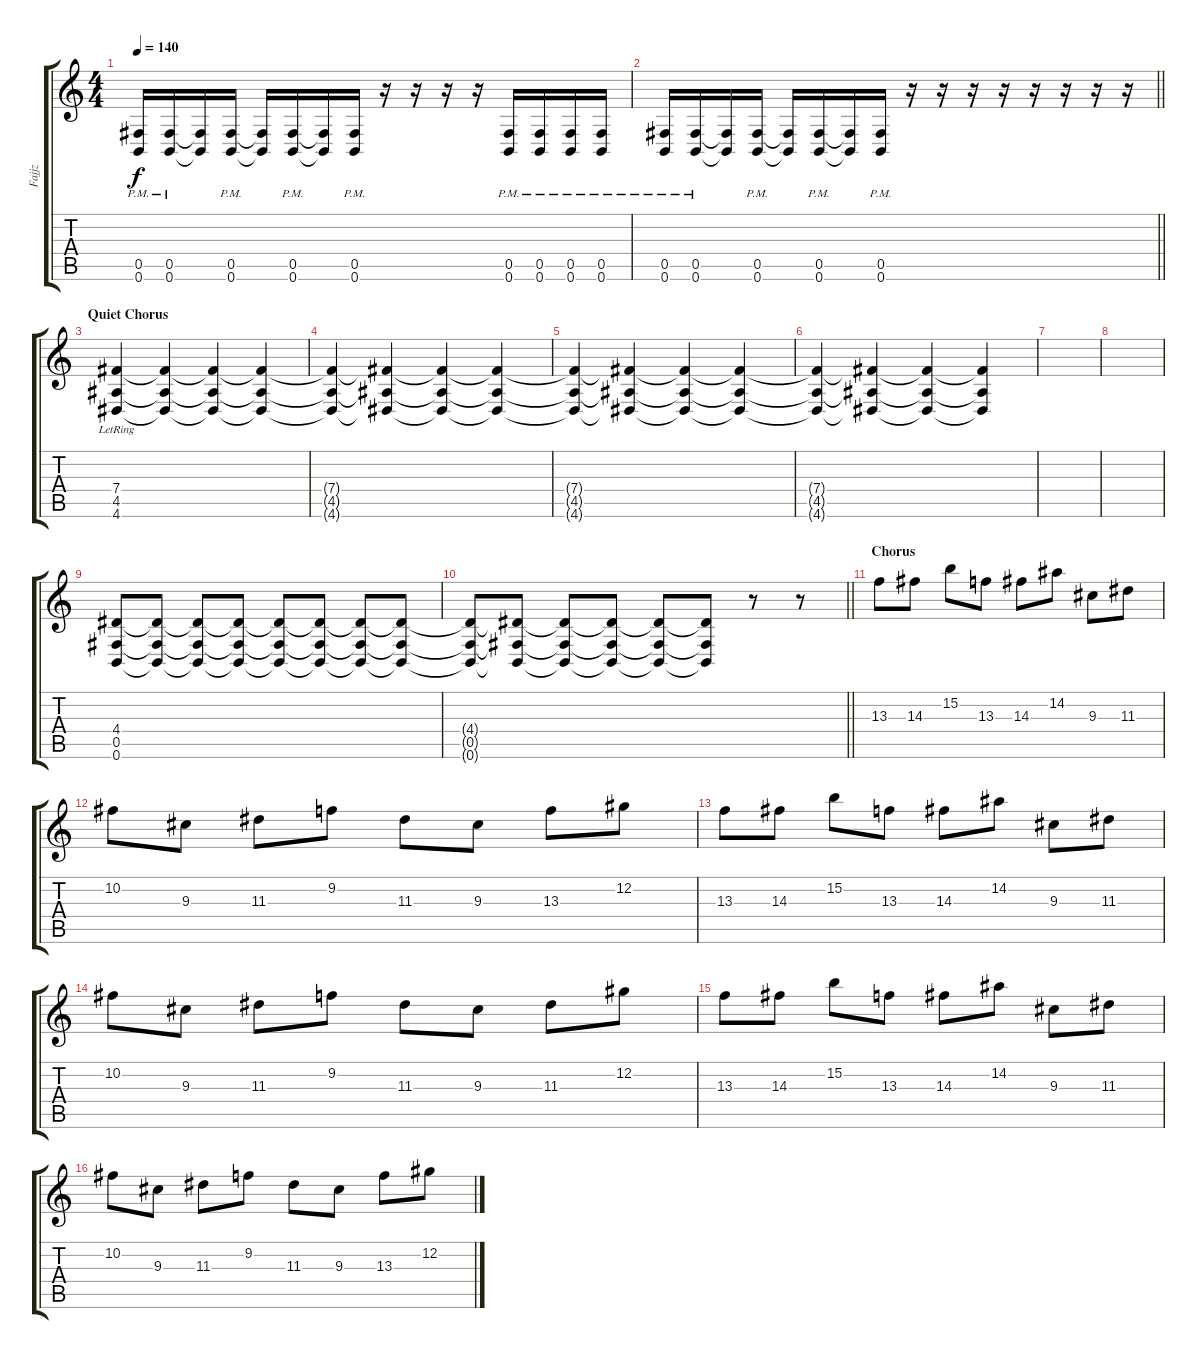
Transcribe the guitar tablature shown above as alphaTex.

\track ("Fajjz" "Fajjz") {instrument distortionguitar}
\staff {score tabs}
\tuning (Db4 Ab3 E3 B2 Gb2 B1) {hide}
\ts (4 4)
\tempo 140
\clef g2
\ks c
(0.5{pm} 0.6{pm}).16{dy f} (0.5{pm} 0.6{pm}).16 (0.5{t} 0.6{t}).16 (0.5{pm} 0.6{pm}).16 (0.5{t} 0.6{t}).16 (0.5{pm} 0.6{pm}).16 (0.5{t} 0.6{t}).16 (0.5{pm} 0.6{pm}).16 r.16 r.16 r.16 r.16 (0.5{pm} 0.6{pm}).16 (0.5{pm} 0.6{pm}).16 (0.5{pm} 0.6{pm}).16 (0.5{pm} 0.6{pm}).16 |
\barLineRight lightlight
(0.5{pm} 0.6{pm}).16 (0.5{pm} 0.6{pm}).16 (0.5{t} 0.6{t}).16 (0.5{pm} 0.6{pm}).16 (0.5{t} 0.6{t}).16 (0.5{pm} 0.6{pm}).16 (0.5{t} 0.6{t}).16 (0.5{pm} 0.6{pm}).16 r.16 r.16 r.16 r.16 r.16 r.16 r.16 r.16 |
\section ("" "Quiet Chorus")
(7.4{lr} 4.5{lr} 4.6{lr}).4 (7.4{t} 4.5{t} 4.6{t}).4 (7.4{t} 4.5{t} 4.6{t}).4 (7.4{t} 4.5{t} 4.6{t}).4 |
(7.4{t} 4.5{t} 4.6{t}).4{volume 0} (7.4{t} 4.5{t} 4.6{t}).4 (7.4{t} 4.5{t} 4.6{t}).4 (7.4{t} 4.5{t} 4.6{t}).4 |
(7.4{t} 4.5{t} 4.6{t}).4 (7.4{t} 4.5{t} 4.6{t}).4 (7.4{t} 4.5{t} 4.6{t}).4 (7.4{t} 4.5{t} 4.6{t}).4 |
(7.4{t} 4.5{t} 4.6{t}).4 (7.4{t} 4.5{t} 4.6{t}).4 (7.4{t} 4.5{t} 4.6{t}).4 (7.4{t} 4.5{t} 4.6{t}).4 |
|
|
(4.4 0.5 0.6).8{volume 13} (4.4{t} 0.5{t} 0.6{t}).8 (4.4{t} 0.5{t} 0.6{t}).8 (4.4{t} 0.5{t} 0.6{t}).8 (4.4{t} 0.5{t} 0.6{t}).8 (4.4{t} 0.5{t} 0.6{t}).8 (4.4{t} 0.5{t} 0.6{t}).8 (4.4{t} 0.5{t} 0.6{t}).8 |
\barLineRight lightlight
(4.4{t} 0.5{t} 0.6{t}).8 (4.4{t} 0.5{t} 0.6{t}).8 (4.4{t} 0.5{t} 0.6{t}).8 (4.4{t} 0.5{t} 0.6{t}).8 (4.4{t} 0.5{t} 0.6{t}).8 (4.4{t} 0.5{t} 0.6{t}).8 r.8 r.8 |
\section ("" "Chorus")
13.3.8 14.3.8 15.2.8 13.3.8 14.3.8 14.2.8 9.3.8 11.3.8 |
10.2.8 9.3.8 11.3.8 9.2.8 11.3.8 9.3.8 13.3.8 12.2.8 |
13.3.8 14.3.8 15.2.8 13.3.8 14.3.8 14.2.8 9.3.8 11.3.8 |
10.2.8 9.3.8 11.3.8 9.2.8 11.3.8 9.3.8 11.3.8 12.2.8 |
13.3.8 14.3.8 15.2.8 13.3.8 14.3.8 14.2.8 9.3.8 11.3.8 |
10.2.8 9.3.8 11.3.8 9.2.8 11.3.8 9.3.8 13.3.8 12.2.8
